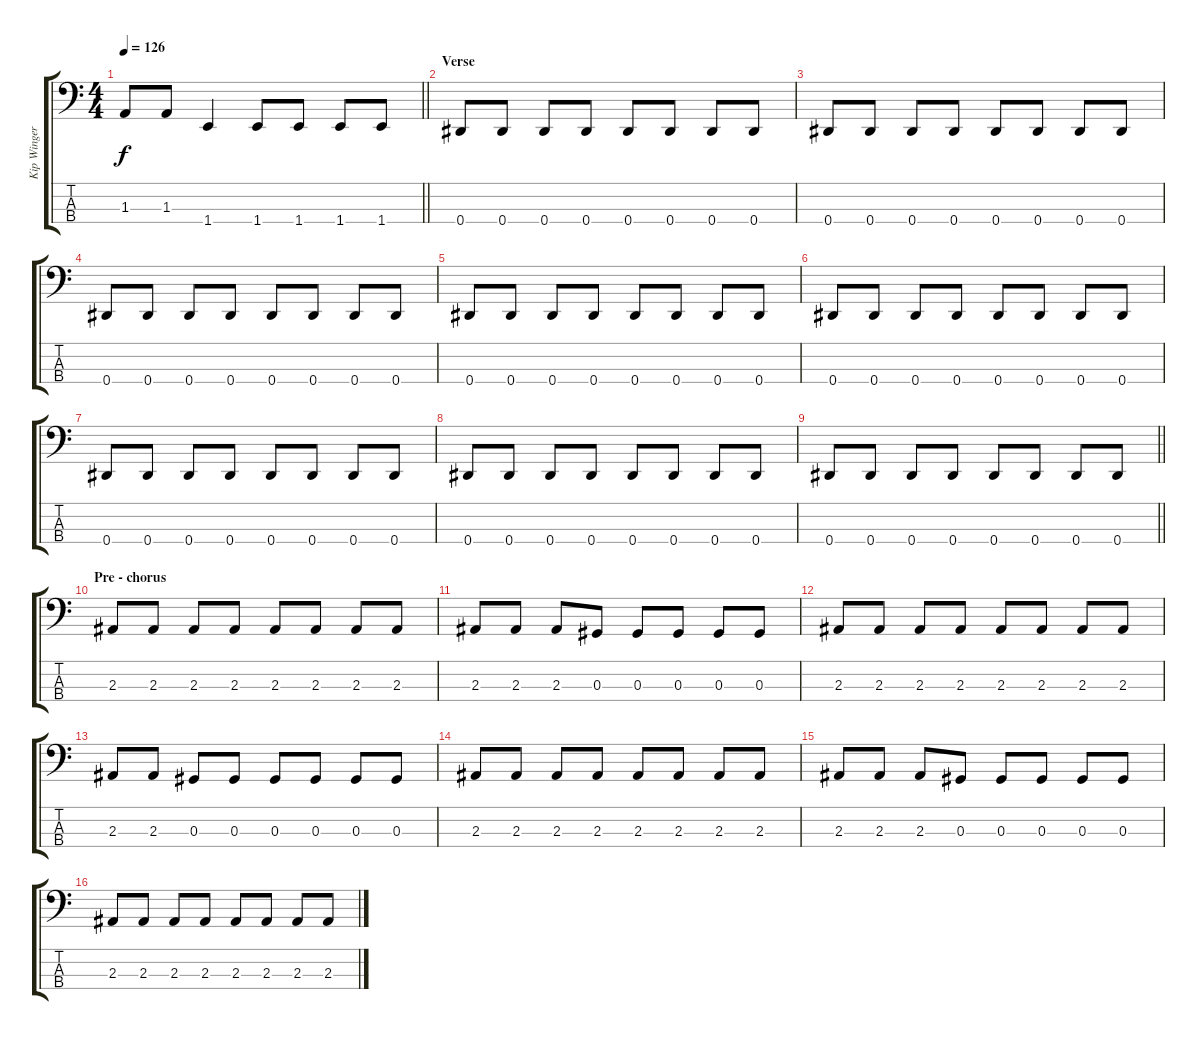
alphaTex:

\track ("Kip Winger" "Kip Winger") {instrument electricbassfinger}
\staff {score tabs}
\tuning (Gb2 Db2 Ab1 Eb1) {hide}
\ts (4 4)
\tempo 126
\clef f4
\barLineRight lightlight
\ks c
1.3{t}.8{dy f} 1.3.8 1.4.4 1.4.8 1.4.8 1.4.8 1.4.8 |
\section ("" "Verse")
0.4.8 0.4.8 0.4.8 0.4.8 0.4.8 0.4.8 0.4.8 0.4.8 |
0.4.8 0.4.8 0.4.8 0.4.8 0.4.8 0.4.8 0.4.8 0.4.8 |
0.4.8 0.4.8 0.4.8 0.4.8 0.4.8 0.4.8 0.4.8 0.4.8 |
0.4.8 0.4.8 0.4.8 0.4.8 0.4.8 0.4.8 0.4.8 0.4.8 |
0.4.8 0.4.8 0.4.8 0.4.8 0.4.8 0.4.8 0.4.8 0.4.8 |
0.4.8 0.4.8 0.4.8 0.4.8 0.4.8 0.4.8 0.4.8 0.4.8 |
0.4.8 0.4.8 0.4.8 0.4.8 0.4.8 0.4.8 0.4.8 0.4.8 |
\barLineRight lightlight
0.4.8 0.4.8 0.4.8 0.4.8 0.4.8 0.4.8 0.4.8 0.4.8 |
\section ("" "Pre - chorus")
2.3.8 2.3.8 2.3.8 2.3.8 2.3.8 2.3.8 2.3.8 2.3.8 |
2.3.8 2.3.8 2.3.8 0.3.8 0.3.8 0.3.8 0.3.8 0.3.8 |
2.3.8 2.3.8 2.3.8 2.3.8 2.3.8 2.3.8 2.3.8 2.3.8 |
2.3.8 2.3.8 0.3.8 0.3.8 0.3.8 0.3.8 0.3.8 0.3.8 |
2.3.8 2.3.8 2.3.8 2.3.8 2.3.8 2.3.8 2.3.8 2.3.8 |
2.3.8 2.3.8 2.3.8 0.3.8 0.3.8 0.3.8 0.3.8 0.3.8 |
2.3.8 2.3.8 2.3.8 2.3.8 2.3.8 2.3.8 2.3.8 2.3.8
